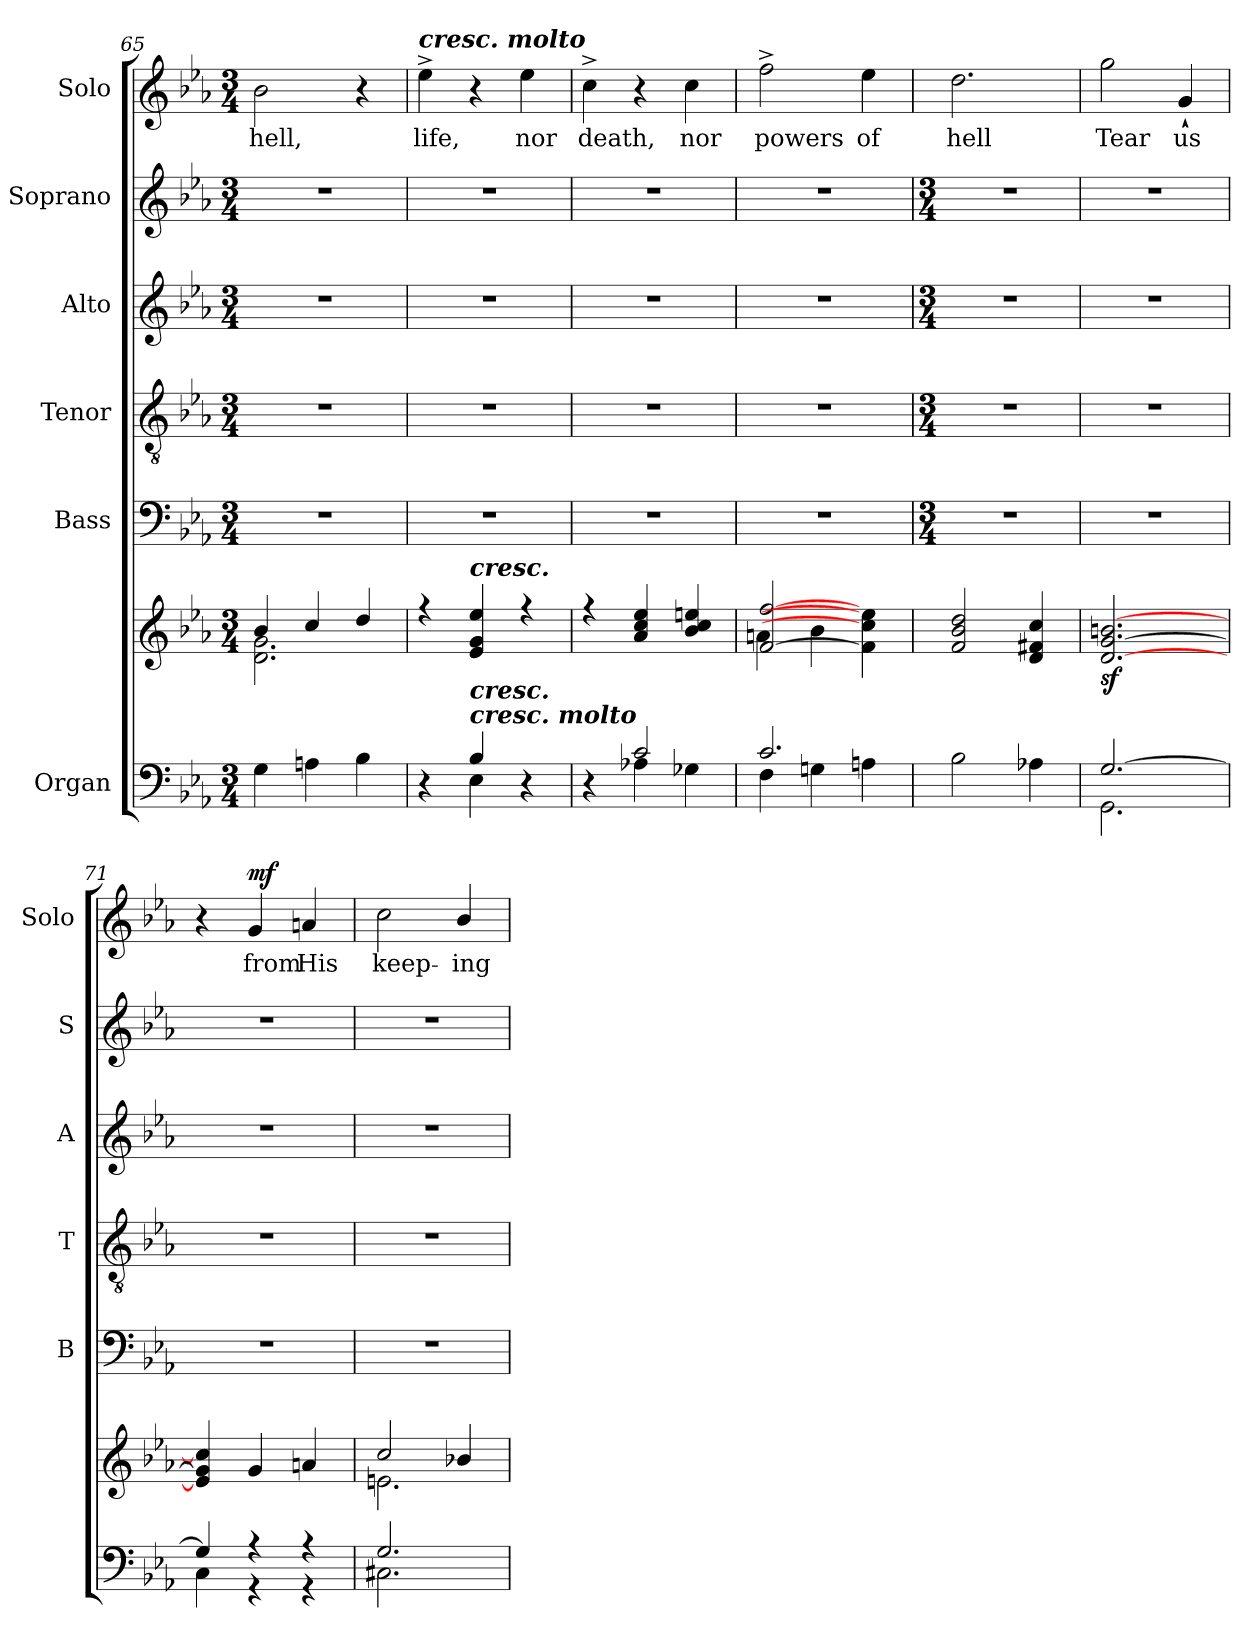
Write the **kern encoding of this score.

**kern	**kern	**dynam	**kern	**kern	**kern	**kern	**kern	**text	**dynam
*part6	*part6	*part6	*part5	*part4	*part3	*part2	*part1	*part1	*part1
*staff7	*staff6	*staff6/7	*staff5	*staff4	*staff3	*staff2	*staff1	*staff1	*staff1
*I"Organ	*	*	*I"Bass	*I"Tenor	*I"Alto	*I"Soprano	*I"Solo	*	*
*	*	*	*I'B	*I'T	*I'A	*I'S	*I'Solo	*	*
*clefF4	*clefG2	*	*clefF4	*clefGv2	*clefG2	*clefG2	*clefG2	*	*
*k[b-e-a-]	*k[b-e-a-]	*	*k[b-e-a-]	*k[b-e-a-]	*k[b-e-a-]	*k[b-e-a-]	*k[b-e-a-]	*	*
*E-:	*E-:	*	*E-:	*E-:	*E-:	*E-:	*E-:	*	*
*M3/4	*M3/4	*	*M3/4	*M3/4	*M3/4	*M3/4	*M3/4	*	*
=65	=65	=65	=65	=65	=65	=65	=65	=65	=65
*^	*^	*	*	*	*	*	*	*	*
!	!	!	!	!	!	!	!	!	!	!LO:LY:b	!
2.ryy	4G\	4b-/	2.d\ 2.g\	.	2.r	2.r	2.r	2.r	2b-	hell,	.
.	4An\	4cc/	.	.	.	.	.	.	.	.	.
.	4B-\	4dd/	.	.	.	.	.	.	4r	.	.
=66	=66	=66	=66	=66	=66	=66	=66	=66	=66	=66	=66
!	!	!	!	!	!	!	!	!	!LO:TX:a:Bi:t=cresc. molto	!	!
!	!	!	!	!	!	!	!	!	!	!LO:LY:b	!
4ryy	4r	4r	2.ryy	.	2.r	2.r	2.r	2.r	4ee-^	life,	.
!	!	!LO:TX:a:Bi:t=cresc.	!	!	!	!	!	!	!	!	!
!LO:TX:a:Bi:t=cresc. molto	!	!	!	!	!	!	!	!	!	!	!
!LO:TX:a:Bi:t=cresc.	!	!	!	!	!	!	!	!	!	!	!
4B-/	4E-\	4e- 4g 4ee-	.	.	.	.	.	.	4r	.	.
!	!	!	!	!	!	!	!	!	!	!LO:LY:b	!
4ryy	4r	4r	.	.	.	.	.	.	4ee-	nor	.
=67	=67	=67	=67	=67	=67	=67	=67	=67	=67	=67	=67
!	!	!	!	!	!	!	!	!	!	!LO:LY:b	!
4ryy	4r	4r	2.ryy	.	2.r	2.r	2.r	2.r	4cc^	death,	.
2c/	4A-X\	4a- 4cc 4ee-	.	.	.	.	.	.	4r	.	.
!	!	!	!	!	!	!	!	!	!	!LO:LY:b	!
.	4G-X\	4b- 4cc 4een	.	.	.	.	.	.	4cc	nor	.
=68	=68	=68	=68	=68	=68	=68	=68	=68	=68	=68	=68
!	!	!	!	!	!	!	!	!	!	!LO:LY:b	!
2.c/	4F\	[2f/ [2ff/	4an\	.	2.r	2.r	2.r	2.r	2ff^	powers	.
.	4Gn\	.	4b-\	.	.	.	.	.	.	.	.
!	!	!	!	!	!	!	!	!	!	!LO:LY:b	!
.	4An\	4f] 4cc] 4ee-]	4ryy	.	.	.	.	.	4ee-	of	.
!!LO:LB:g=z
=69	=69	=69	=69	=69	=69	=69	=69	=69	=69	=69	=69
*	*	*	*	*	*M3/4	*M3/4	*M3/4	*M3/4	*	*	*
!	!	!	!	!	!	!	!	!	!	!LO:LY:b	!
2.ryy	2B-\	2f 2b- 2dd	2.ryy	.	2.r	2.r	2.r	2.r	2.dd	hell	.
.	4A-X\	4d 4f#X 4cc	.	.	.	.	.	.	.	.	.
=70	=70	=70	=70	=70	=70	=70	=70	=70	=70	=70	=70
!	!	!	!	!LO:DY:b	!	!	!	!	!	!LO:LY:b	!
[2.G/	2.GG\	[2.d [2.g [2.bn	2.ryy	sf	2.r	2.r	2.r	2.r	2gg	Tear	.
!	!	!	!	!	!	!	!	!	!	!LO:LY:b	!
.	.	.	.	.	.	.	.	.	4g`	us	.
=71	=71	=71	=71	=71	=71	=71	=71	=71	=71	=71	=71
4G/]	4C\	4e-] 4g] 4cc]	2.ryy	.	2.r	2.r	2.r	2.r	4r	.	.
!	!	!	!	!	!	!	!	!	!	!LO:LY:b	!LO:DY:b
4r	4r	4g	.	.	.	.	.	.	4g	from	mf
!	!	!	!	!	!	!	!	!	!	!LO:LY:b	!
4r	4r	4an	.	.	.	.	.	.	4an	His	.
=72	=72	=72	=72	=72	=72	=72	=72	=72	=72	=72	=72
!	!	!	!	!	!	!	!	!	!	!LO:LY:b	!
2.G/	2.C#X\	2cc/	2.en\	.	2.r	2.r	2.r	2.r	2cc	keep-	.
!	!	!	!	!	!	!	!	!	!	!LO:LY:b	!
.	.	4b-X/	.	.	.	.	.	.	4b-/	-ing	.
*v	*v	*	*	*	*	*	*	*	*	*	*
*	*v	*v	*	*	*	*	*	*	*	*
=	=	=	=	=	=	=	=	=	=
*-	*-	*-	*-	*-	*-	*-	*-	*-	*-
